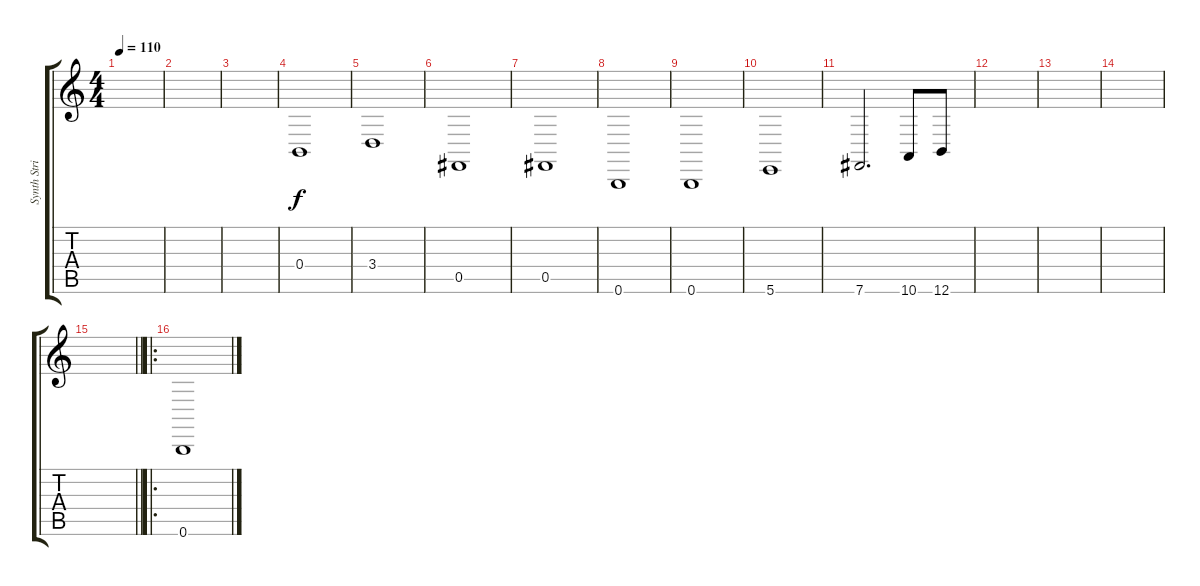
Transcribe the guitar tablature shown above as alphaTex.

\track ("Synth Strings" "Synth Stri") {instrument synthstrings1}
\staff {score tabs}
\tuning (Db4 Ab3 E3 B2 Gb2 B1) {hide}
\ts (4 4)
\tempo 110
\clef g2
\ks c
|
|
|
0.4.1 |
3.4.1 |
0.5.1 |
0.5.1 |
0.6.1 |
0.6.1 |
5.6.1 |
7.6.2{d} 10.6.8 12.6.8 |
|
|
|
\barLineRight lightlight
|
\ro
0.6.1
